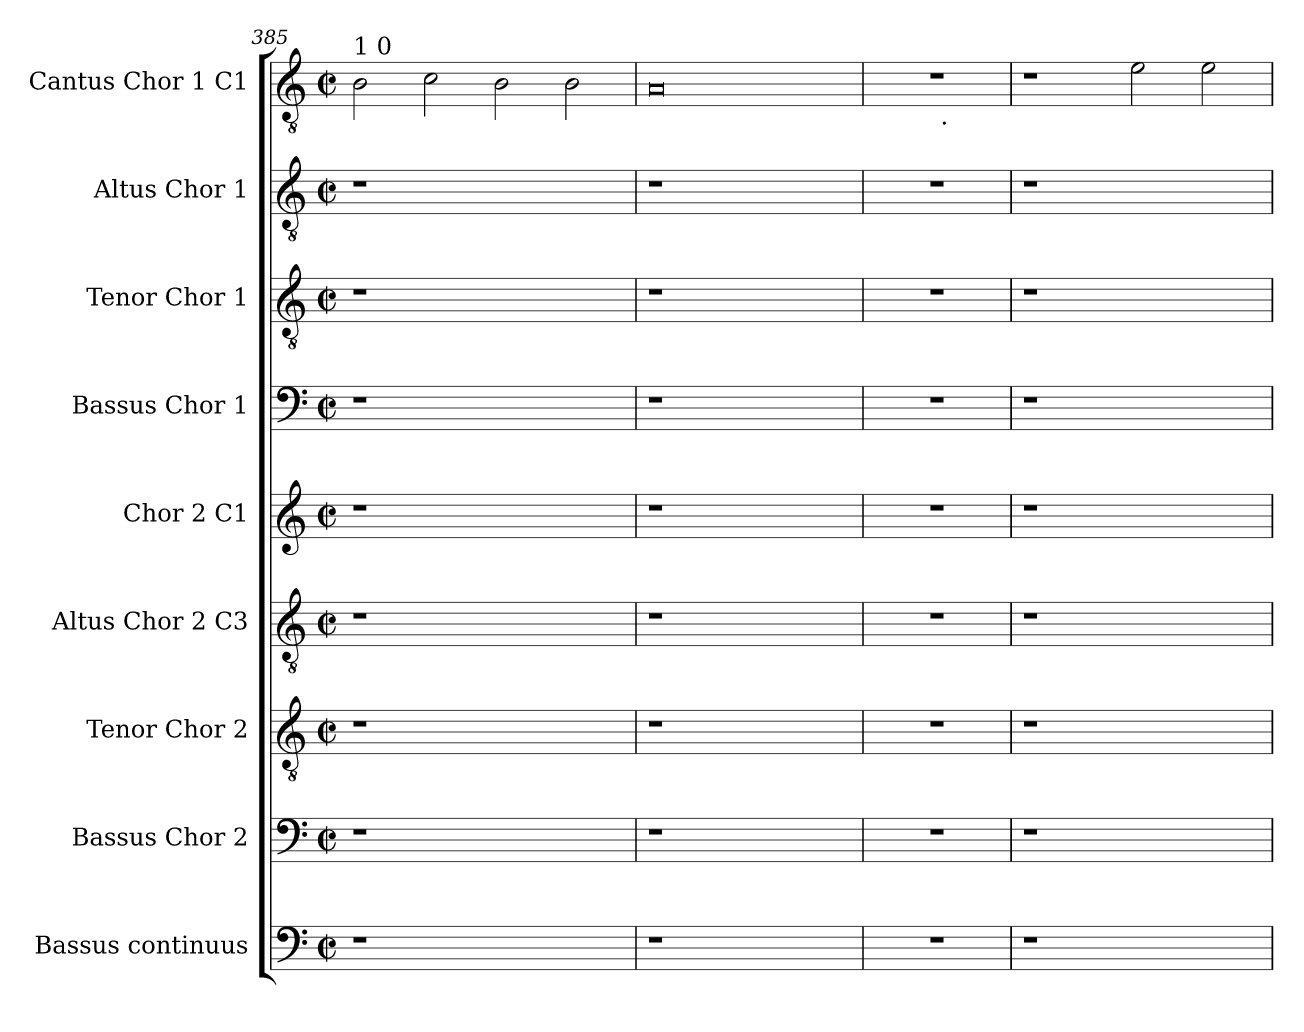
**kern	**kern	**kern	**kern	**kern	**kern	**kern	**kern	**kern
*part9	*part8	*part7	*part6	*part5	*part4	*part3	*part2	*part1
*staff9	*staff8	*staff7	*staff6	*staff5	*staff4	*staff3	*staff2	*staff1
*I"Bassus continuus	*I"Bassus Chor 2	*I"Tenor Chor 2	*I"Altus Chor 2 C3	*I"Chor 2 C1	*I"Bassus Chor 1	*I"Tenor Chor 1	*I"Altus Chor 1	*I"Cantus Chor 1 C1
*I'Bc	*I'B2	*I'T2	*I'A2	*I'C2	*I'B1	*I'T1	*I'A1	*I'C1
!!LO:LB:g=z
*clefF4	*clefF4	*clefGv2	*clefGv2	*clefG2	*clefF4	*clefGv2	*clefGv2	*clefGv2
*ITrd7c12	*	*	*	*	*	*	*	*
*k[]	*k[]	*k[]	*k[]	*k[]	*k[]	*k[]	*k[]	*k[]
*C:	*C:	*C:	*C:	*C:	*C:	*C:	*C:	*C:
*M2/2	*M2/2	*M2/2	*M2/2	*M2/2	*M2/2	*M2/2	*M2/2	*M2/2
*met(c|)	*met(c|)	*met(c|)	*met(c|)	*met(c|)	*met(c|)	*met(c|)	*met(c|)	*met(c|)
=385	=385	=385	=385	=385	=385	=385	=385	=385
!	!	!	!	!	!	!	!	!LO:TX:a:t=1 0
1r	1r	1r	1r	1r	1r	1r	1r	2B\
.	.	.	.	.	.	.	.	2c\
1ryy	1ryy	1ryy	1ryy	1ryy	1ryy	1ryy	1ryy	2B\
.	.	.	.	.	.	.	.	2B\
=386	=386	=386	=386	=386	=386	=386	=386	=386
1r	1r	1r	1r	1r	1r	1r	1r	0A
1ryy	1ryy	1ryy	1ryy	1ryy	1ryy	1ryy	1ryy	.
=387!	=387!	=387!	=387!	=387!	=387!	=387!	=387!	=387!
*	*	*	*	*	*	*	*	*^
1r	1r	1r	1r	1r	1r	1r	1r	1r	2ryy
!	!	!	!	!	!	!	!	!	!LO:TX:b:t=.
.	.	.	.	.	.	.	.	.	2ryy
*	*	*	*	*	*	*	*	*v	*v
=388	=388	=388	=388	=388	=388	=388	=388	=388
1r	1r	1r	1r	1r	1r	1r	1r	1r
1ryy	1ryy	1ryy	1ryy	1ryy	1ryy	1ryy	1ryy	2e\
.	.	.	.	.	.	.	.	2e\
=	=	=	=	=	=	=	=	=
*-	*-	*-	*-	*-	*-	*-	*-	*-
